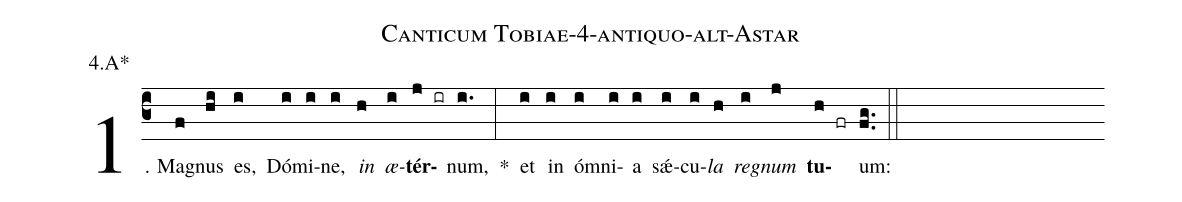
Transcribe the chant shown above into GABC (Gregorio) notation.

name: Canticum Tobiae-4-antiquo-alt-Astar;
annotation: 4.A*;
%%
(c3)1. Ma(f)gnus(hi) es,(i) Dó(i)mi(i)ne,(i) <i>in</i>(h) <i>æ</i>(i)<b>tér</b>(j ir)num,(i.) *(:) et(i) in(i) óm(i)ni(i)a(i) sǽ(i)cu(i)<i>la</i>(h) <i>re</i>(i)<i>gnum</i>(j) <b>tu</b>(h fr)um:(fg..) (::)
